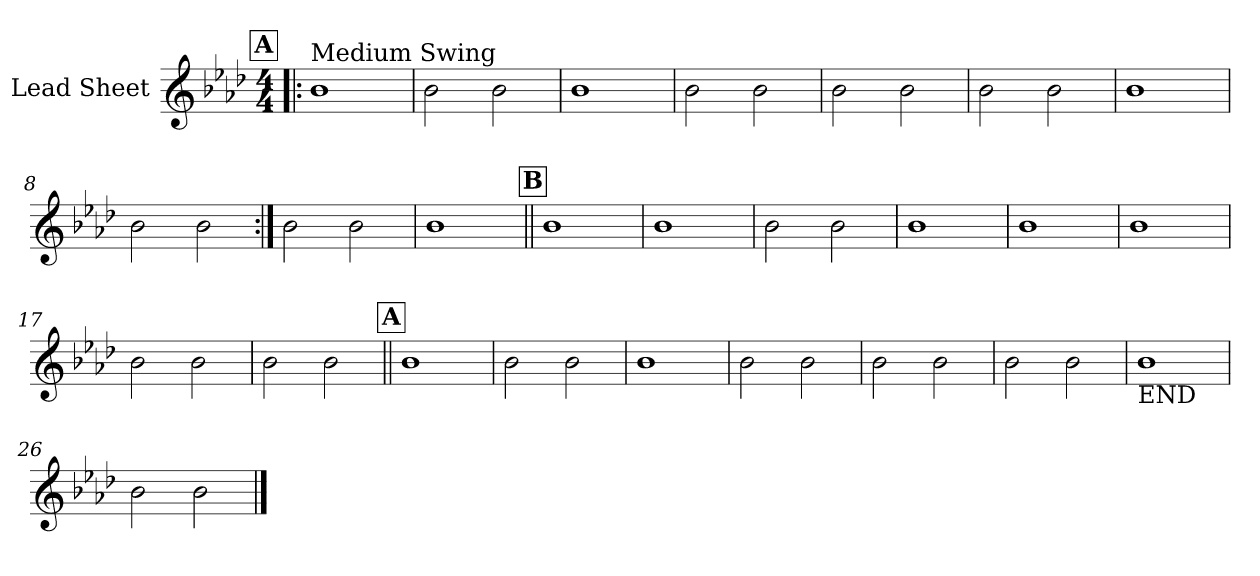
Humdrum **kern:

**kern
*part1
*staff1
*I"Lead Sheet
*clefG2
*k[b-e-a-d-]
*A-:
*M4/4
!!LO:REH:place=s1:a:fs=14:t=A
=1!|:
!LO:TX:a:t=Medium Swing
1b-
=2
2b-\
2b-\
=3
1b-
=4
2b-\
2b-\
!!LO:LB:g=z
=5
2b-\
2b-\
=6
2b-\
2b-\
=7
1b-
=8
2b-\
2b-\
!!LO:LB:g=z
=9:|!
2b-\
2b-\
=10
1b-
!!LO:LB:g=z
!!LO:REH:place=s1:a:fs=14:t=B
=11||
1b-
=12
1b-
=13
2b-\
2b-\
=14
1b-
!!LO:LB:g=z
=15
1b-
=16
1b-
=17
2b-\
2b-\
=18
2b-\
2b-\
!!LO:LB:g=z
!!LO:REH:place=s1:a:fs=14:t=A
=19||
1b-
=20
2b-\
2b-\
=21
1b-
=22
2b-\
2b-\
!!LO:LB:g=z
=23
2b-\
2b-\
=24
2b-\
2b-\
=25
!LO:TX:b:t=END
1b-
=26
2b-\
2b-\
==
*-
